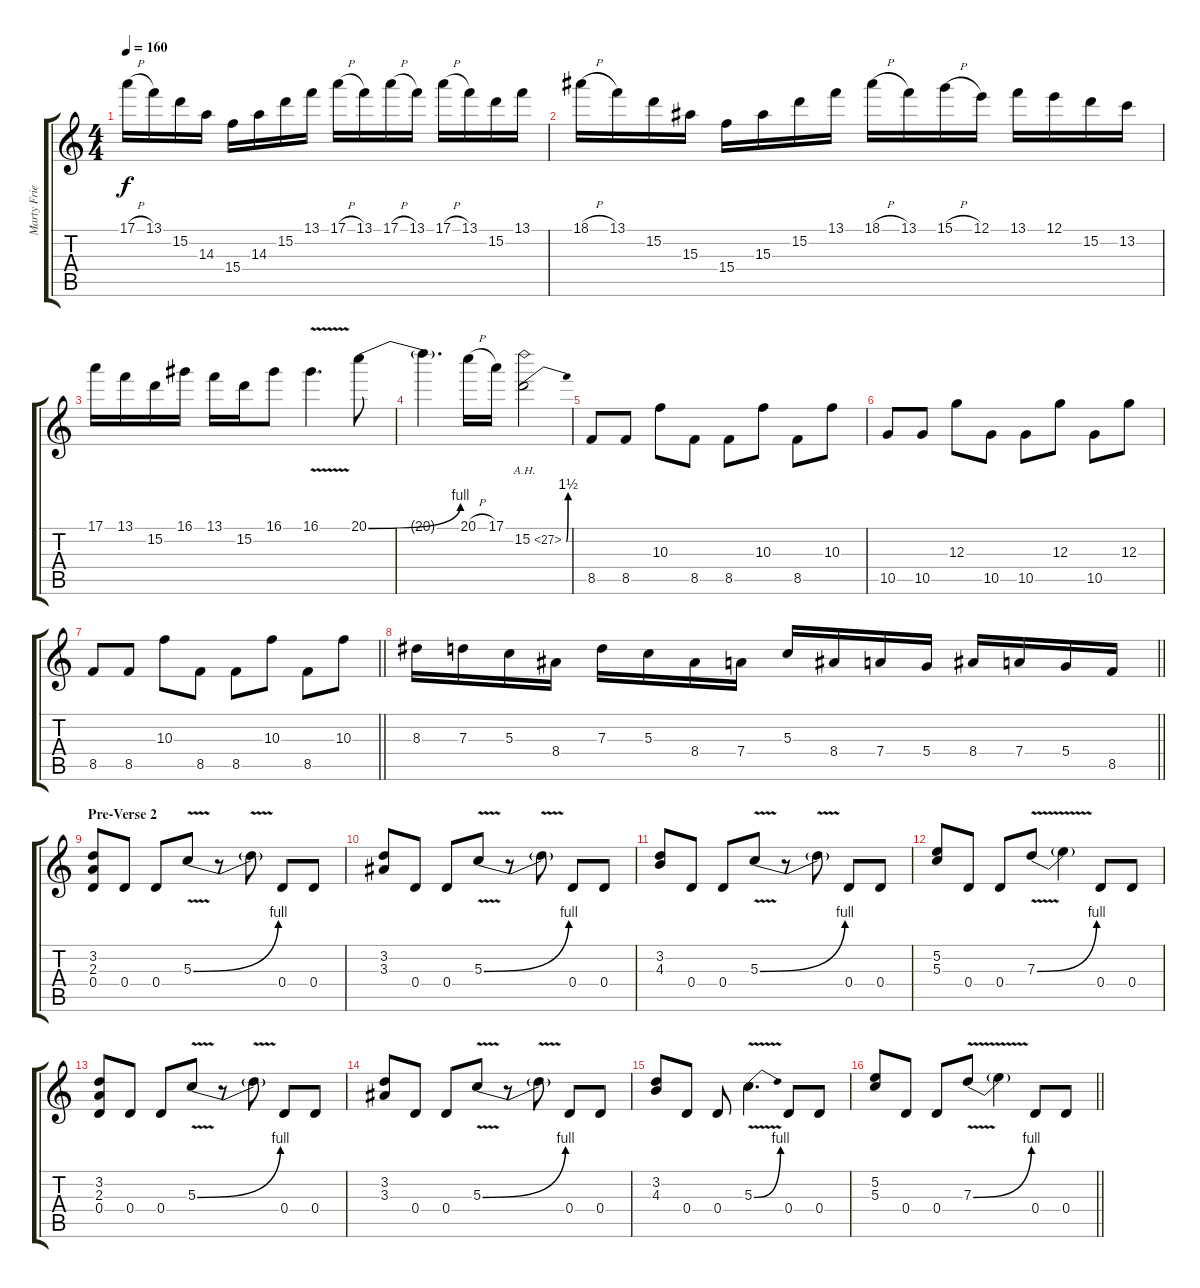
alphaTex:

\track ("Marty Friedman" "Marty Frie") {instrument distortionguitar}
\staff {score tabs}
\tuning (E4 B3 G3 D3 A2 E2) {hide}
\ts (4 4)
\tempo 160
\clef g2
\ks c
17.1{h}.16{dy f} 13.1.16 15.2.16 14.3.16 15.4.16 14.3.16 15.2.16 13.1.16 17.1{h}.16 13.1.16 17.1{h}.16 13.1.16 17.1{h}.16 13.1.16 15.2.16 13.1.16 |
18.1{h}.16 13.1.16 15.2.16 15.3.16 15.4.16 15.3.16 15.2.16 13.1.16 18.1{h}.16 13.1.16 15.1{h}.16 12.1.16 13.1.16 12.1.16 15.2.16 13.2.16 |
17.1.16 13.1.16 15.2.16 16.1.16 13.1.16 15.2.16 16.1.8 16.1{v}.4{d} 20.1{be (bend 0 0 60 4)}.8 |
20.1{t}.4{d} 20.1{h}.16 17.1.16 15.2{be (bend 0 0 60 6) ah 12}.2 |
8.5.8 8.5.8 10.3.8 8.5.8 8.5.8 10.3.8 8.5.8 10.3.8 |
10.5.8 10.5.8 12.3.8 10.5.8 10.5.8 12.3.8 10.5.8 12.3.8 |
\barLineRight lightlight
8.5.8 8.5.8 10.3.8 8.5.8 8.5.8 10.3.8 8.5.8 10.3.8 |
\barLineRight lightlight
8.3.16 7.3.16 5.3.16 8.4.16 7.3.16 5.3.16 8.4.16 7.4.16 5.3.16 8.4.16 7.4.16 5.4.16 8.4.16 7.4.16 5.4.16 8.5.16 |
\section ("" "Pre-Verse 2")
(3.2 2.3 0.4).8 0.4.8 0.4.8 5.3{be (bend 0 0 60 4) v}.8 r.8 5.3{t}.8 0.4.8 0.4.8 |
(3.2 3.3).8 0.4.8 0.4.8 5.3{be (bend 0 0 60 4) v}.8 r.8 5.3{t}.8 0.4.8 0.4.8 |
(3.2 4.3).8 0.4.8 0.4.8 5.3{be (bend 0 0 60 4) v}.8 r.8 5.3{t}.8 0.4.8 0.4.8 |
(5.2 5.3).8 0.4.8 0.4.8 7.3{be (bend 0 0 60 4) v}.8 7.3{t}.4 0.4.8 0.4.8 |
(3.2 2.3 0.4).8 0.4.8 0.4.8 5.3{be (bend 0 0 60 4) v}.8 r.8 5.3{t}.8 0.4.8 0.4.8 |
(3.2 3.3).8 0.4.8 0.4.8 5.3{be (bend 0 0 60 4) v}.8 r.8 5.3{t}.8 0.4.8 0.4.8 |
(3.2 4.3).8 0.4.8 0.4.8 5.3{be (bend 0 0 60 4) v}.4{d} 0.4.8 0.4.8 |
\barLineRight lightlight
(5.2 5.3).8 0.4.8 0.4.8 7.3{be (bend 0 0 60 4) v}.8 7.3{t}.4 0.4.8 0.4.8
